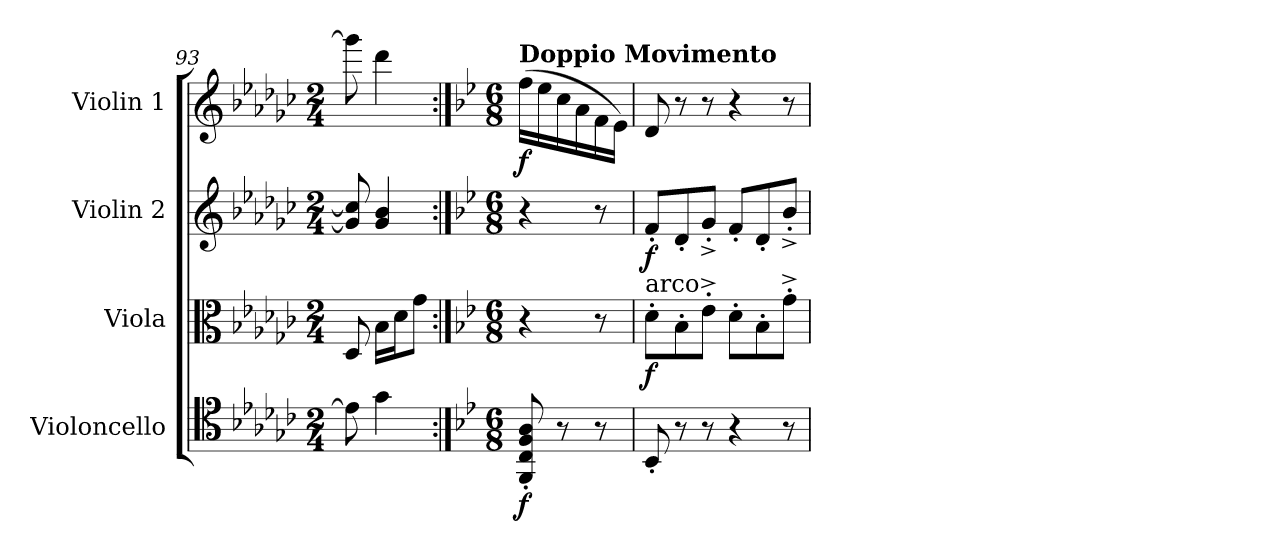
**kern	**dynam	**kern	**dynam	**kern	**dynam	**kern	**dynam
*part4	*part4	*part3	*part3	*part2	*part2	*part1	*part1
*staff4	*staff4	*staff3	*staff3	*staff2	*staff2	*staff1	*staff1
*I"Violoncello	*	*I"Viola	*	*I"Violin 2	*	*I"Violin 1	*
*I'Vc	*	*I'Vla	*	*I'Vln	*	*I'Vln	*
*clefC4	*	*clefC3	*	*clefG2	*	*clefG2	*
*k[b-e-a-d-g-c-]	*	*k[b-e-a-d-g-c-]	*	*k[b-e-a-d-g-c-]	*	*k[b-e-a-d-g-c-]	*
*M2/4	*	*M2/4	*	*M2/4	*	*M2/4	*
=93X14	=93X14	=93X14	=93X14	=93X14	=93X14	=93X14	=93X14
8e-\]	.	8D-/	.	8g-/] 8cc-/]	.	8ggg-\]	.
4g-\	.	16B-\LL	.	4g-/ 4b-/	.	4ddd-\	.
.	.	16d-\J	.	.	.	.	.
.	.	8g-\J	.	.	.	.	.
!!LO:PB:g=z
=94:|!	=94:|!	=94:|!	=94:|!	=94:|!	=94:|!	=94:|!	=94:|!
*k[b-e-]	*	*k[b-e-]	*	*k[b-e-]	*	*k[b-e-]	*
*M6/8	*	*M6/8	*	*M6/8	*	*M6/8	*
!	!	!	!	!	!	!LO:TX:a:B:t=Doppio Movimento	!
!	!LO:DY:b	!	!	!	!	!	!LO:DY:b
8FF/' 8C/' 8F/' 8A/'	f	4r	.	4r	.	(16ff\LL	f
.	.	.	.	.	.	16ee-\	.
8r	.	.	.	.	.	16cc\	.
.	.	.	.	.	.	16a\	.
8r	.	8r	.	8r	.	16f\	.
.	.	.	.	.	.	16e-\JJ)	.
=95	=95	=95	=95	=95	=95	=95	=95
!	!	!LO:TX:a:t=arco	!	!	!	!	!
!	!	!	!LO:DY:b	!	!LO:DY:b	!	!
8BB-'/	.	8d'\L	f	8f'/L	f	8d/	.
8r	.	8B-'\	.	8d'/	.	8r	.
8r	.	8e-'^\J	.	8g'^/J	.	8r	.
4r	.	8d'\L	.	8f'/L	.	4r	.
.	.	8B-'\	.	8d'/	.	.	.
8r	.	8g'^\J	.	8b-'^/J	.	8r	.
=	=	=	=	=	=	=	=
*-	*-	*-	*-	*-	*-	*-	*-
